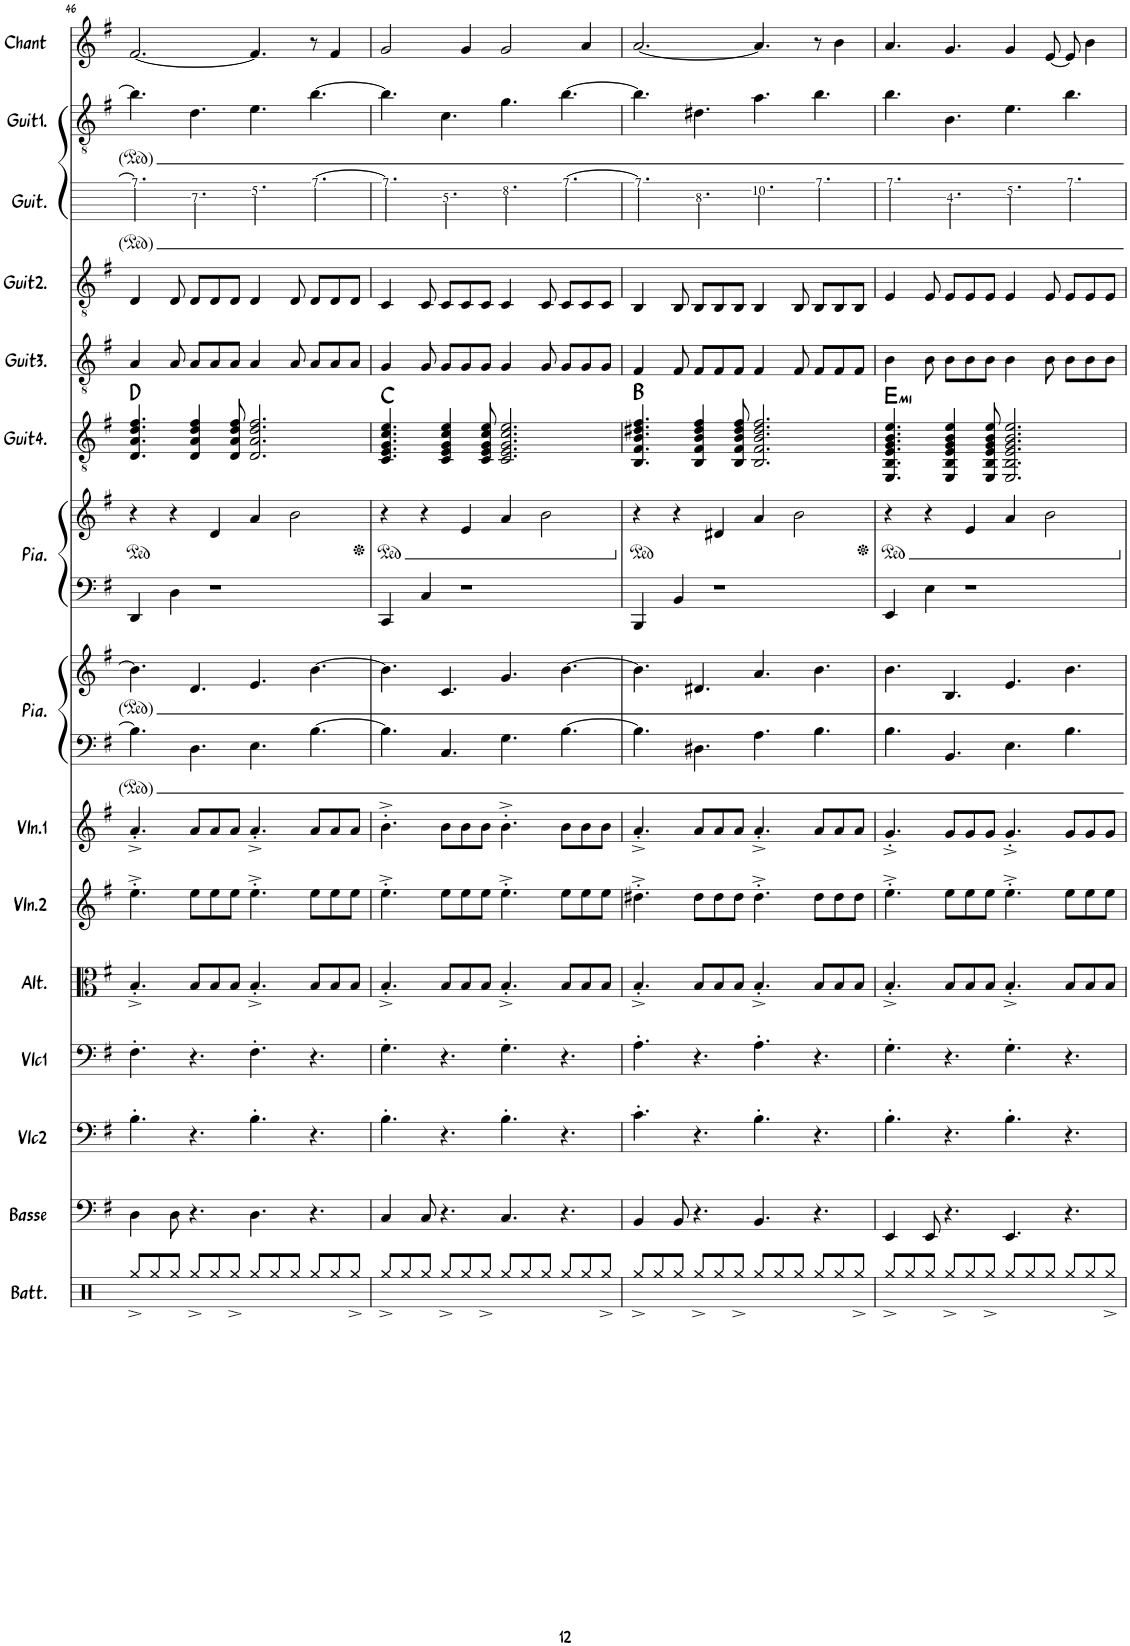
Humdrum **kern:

**kern	**kern	**kern	**kern	**kern	**kern	**kern	**kern	**kern	**kern	**kern	**kern	**harte	**kern	**kern	**kern	**kern	**kern
*part15	*part14	*part13	*part12	*part11	*part10	*part9	*part8	*part8	*part7	*part7	*part6	*part6	*part5	*part4	*part3	*part2	*part1
*staff17	*staff16	*staff15	*staff14	*staff13	*staff12	*staff11	*staff10	*staff9	*staff8	*staff7	*staff6	*	*staff5	*staff4	*staff3	*staff2	*staff1
*I"Batterie	*I"Basse	*I"Cello2	*I"Cello1	*I"Alto	*I"Violon2	*I"Violon1	*I"Piano2	*	*I"Piano1	*	*I"Guit.4	*	*I"Guit.3	*I"Guit.2	*I"Guitare classique	*I"Guit.1	*I"Chant
*I'Batt.	*I'Basse	*	*	*I'Alt.	*I'Vln.2	*I'Vln.1	*I'Pia.	*	*I'Pia.	*	*I'Guit4.	*	*I'Guit3.	*I'Guit2.	*I'Guit.	*I'Guit1.	*I'Chant
!!LO:PB:g=z
*clefX	*clefF4	*clefF4	*clefF4	*clefC3	*clefG2	*clefG2	*clefF4	*clefG2	*clefF4	*clefG2	*clefGv2	*	*clefGv2	*clefGv2	*	*clefGv2	*clefG2
*	*Trd7c12	*	*	*	*	*	*	*	*	*	*	*	*	*	*	*	*
*k[]	*k[f#]	*k[f#]	*k[f#]	*k[f#]	*k[f#]	*k[f#]	*k[f#]	*k[f#]	*k[f#]	*k[f#]	*k[f#]	*	*k[f#]	*k[f#]	*k[f#]	*k[f#]	*k[f#]
*M12/8	*M12/8	*M12/8	*M12/8	*M12/8	*M12/8	*M12/8	*M12/8	*M12/8	*M12/8	*M12/8	*M12/8	*	*M12/8	*M12/8	*M12/8	*M12/8	*M12/8
*	*	*	*	*	*	*	*	*	*	*ped	*	*	*	*	*	*	*
=46	=46	=46	=46	=46	=46	=46	=46	=46	=46	=46	=46	=46	=46	=46	=46	=46	=46
8Rgg^/L	4D\	4.B'\	4.F#'\	4.B'^/	4.ee'^\	4.a'^/	4.B\]	4.b\]	4DD/	4r	4.D/ 4.A/ 4.d/ 4.f#/	D:maj	4A/	4D/	4.b\]	4.b\]	[2.f#/
8Rgg/	.	.	.	.	.	.	.	.	.	.	.	.	.	.	.	.	.
8Rgg/J	8D\	.	.	.	.	.	.	.	4D\	4r	.	.	8A/	8D/	.	.	.
8Rgg^/L	4.r	4.r	4.r	8B/L	8ee\L	8a/L	4.D\	4.d/	.	.	4D/ 4A/ 4d/ 4f#/	.	8A/L	8D/L	4.d\	4.d\	.
8Rgg/	.	.	.	8B/	8ee\	8a/	.	.	1r	4d/	.	.	8A/	8D/	.	.	.
8Rgg^/J	.	.	.	8B/J	8ee\J	8a/J	.	.	.	.	8D/ 8A/ 8d/ 8f#/	.	8A/J	8D/J	.	.	.
8Rgg/L	4.D\	4.B'\	4.F#'\	4.B'^/	4.ee'^\	4.a'^/	4.E\	4.e/	.	4a/	2.D/ 2.A/ 2.d/ 2.f#/	.	4A/	4D/	4.e\	4.e\	4.f#/]
8Rgg/	.	.	.	.	.	.	.	.	.	.	.	.	.	.	.	.	.
8Rgg/J	.	.	.	.	.	.	.	.	.	2b\	.	.	8A/	8D/	.	.	.
8Rgg/L	4.r	4.r	4.r	8B/L	8ee\L	8a/L	[4.B\	[4.b\	.	.	.	.	8A/L	8D/L	[4.b\	[4.b\	8r
8Rgg/	.	.	.	8B/	8ee\	8a/	.	.	.	.	.	.	8A/	8D/	.	.	4f#/
8Rgg^/J	.	.	.	8B/J	8ee\J	8a/J	.	.	.	.	.	.	8A/J	8D/J	.	.	.
=47	=47	=47	=47	=47	=47	=47	=47	=47	=47	=47	=47	=47	=47	=47	=47	=47	=47
*	*	*	*	*	*	*	*	*	*	*Xped	*	*	*	*	*	*	*
*	*	*	*	*	*	*	*	*	*	*ped	*	*	*	*	*	*	*
8Rgg^/L	4C/	4.B'\	4.G'\	4.B'^/	4.ee'^\	4.b'^\	4.B\]	4.b\]	4CC/	4r	4.C/ 4.E/ 4.G/ 4.c/ 4.e/	C:maj	4G/	4C/	4.b\]	4.b\]	2g/
8Rgg/	.	.	.	.	.	.	.	.	.	.	.	.	.	.	.	.	.
8Rgg/J	8C/	.	.	.	.	.	.	.	4C/	4r	.	.	8G/	8C/	.	.	.
8Rgg^/L	4.r	4.r	4.r	8B/L	8ee\L	8b\L	4.C/	4.c/	.	.	4C/ 4E/ 4G/ 4c/ 4e/	.	8G/L	8C/L	4.c\	4.c\	.
8Rgg/	.	.	.	8B/	8ee\	8b\	.	.	1r	4e/	.	.	8G/	8C/	.	.	4g/
8Rgg^/J	.	.	.	8B/J	8ee\J	8b\J	.	.	.	.	8C/ 8E/ 8G/ 8c/ 8e/	.	8G/J	8C/J	.	.	.
8Rgg/L	4.C/	4.B'\	4.G'\	4.B'^/	4.ee'^\	4.b'^\	4.G\	4.g/	.	4a/	2.C/ 2.E/ 2.G/ 2.c/ 2.e/	.	4G/	4C/	4.g\	4.g\	2g/
8Rgg/	.	.	.	.	.	.	.	.	.	.	.	.	.	.	.	.	.
8Rgg/J	.	.	.	.	.	.	.	.	.	2b\	.	.	8G/	8C/	.	.	.
8Rgg/L	4.r	4.r	4.r	8B/L	8ee\L	8b\L	[4.B\	[4.b\	.	.	.	.	8G/L	8C/L	[4.b\	[4.b\	.
8Rgg/	.	.	.	8B/	8ee\	8b\	.	.	.	.	.	.	8G/	8C/	.	.	4a/
8Rgg^/J	.	.	.	8B/J	8ee\J	8b\J	.	.	.	.	.	.	8G/J	8C/J	.	.	.
=48	=48	=48	=48	=48	=48	=48	=48	=48	=48	=48	=48	=48	=48	=48	=48	=48	=48
*	*	*	*	*	*	*	*	*	*	*Xped	*	*	*	*	*	*	*
*	*	*	*	*	*	*	*	*	*	*ped	*	*	*	*	*	*	*
8Rgg^/L	4BB/	4.c'\	4.A'\	4.B'^/	4.dd#X'^\	4.a'^/	4.B\]	4.b\]	4BBB/	4r	4.BB/ 4.F#/ 4.B/ 4.d#X/ 4.f#/	B:maj	4F#/	4BB/	4.b\]	4.b\]	[2.a/
8Rgg/	.	.	.	.	.	.	.	.	.	.	.	.	.	.	.	.	.
8Rgg/J	8BB/	.	.	.	.	.	.	.	4BB/	4r	.	.	8F#/	8BB/	.	.	.
8Rgg^/L	4.r	4.r	4.r	8B/L	8dd#\L	8a/L	4.D#X\	4.d#X/	.	.	4BB/ 4F#/ 4B/ 4d#/ 4f#/	.	8F#/L	8BB/L	4.d#X\	4.d#X\	.
8Rgg/	.	.	.	8B/	8dd#\	8a/	.	.	1r	4d#X/	.	.	8F#/	8BB/	.	.	.
8Rgg^/J	.	.	.	8B/J	8dd#\J	8a/J	.	.	.	.	8BB/ 8F#/ 8B/ 8d#/ 8f#/	.	8F#/J	8BB/J	.	.	.
8Rgg/L	4.BB/	4.B'\	4.A'\	4.B'^/	4.dd#'^\	4.a'^/	4.A\	4.a/	.	4a/	2.BB/ 2.F#/ 2.B/ 2.d#/ 2.f#/	.	4F#/	4BB/	4.a\	4.a\	4.a/]
8Rgg/	.	.	.	.	.	.	.	.	.	.	.	.	.	.	.	.	.
8Rgg/J	.	.	.	.	.	.	.	.	.	2b\	.	.	8F#/	8BB/	.	.	.
8Rgg/L	4.r	4.r	4.r	8B/L	8dd#\L	8a/L	4.B\	4.b\	.	.	.	.	8F#/L	8BB/L	4.b\	4.b\	8r
8Rgg/	.	.	.	8B/	8dd#\	8a/	.	.	.	.	.	.	8F#/	8BB/	.	.	4b\
8Rgg^/J	.	.	.	8B/J	8dd#\J	8a/J	.	.	.	.	.	.	8F#/J	8BB/J	.	.	.
=49	=49	=49	=49	=49	=49	=49	=49	=49	=49	=49	=49	=49	=49	=49	=49	=49	=49
*	*	*	*	*	*	*	*	*	*	*Xped	*	*	*	*	*	*	*
*	*	*	*	*	*	*	*	*	*	*ped	*	*	*	*	*	*	*
!	!	!	!	!	!	!	!	!	!	!	!	!LO:H:kt=mi	!	!	!	!	!
8Rgg^/L	4EE/	4.B'\	4.G'\	4.B'^/	4.ee'^\	4.g'^/	4.B\	4.b\	4EE/	4r	4.EE/ 4.BB/ 4.E/ 4.G/ 4.B/ 4.e/	E:min	4B\	4E/	4.b\	4.b\	4.a/
8Rgg/	.	.	.	.	.	.	.	.	.	.	.	.	.	.	.	.	.
8Rgg/J	8EE/	.	.	.	.	.	.	.	4E\	4r	.	.	8B\	8E/	.	.	.
8Rgg^/L	4.r	4.r	4.r	8B/L	8ee\L	8g/L	4.BB/	4.B/	.	.	4EE/ 4BB/ 4E/ 4G/ 4B/ 4e/	.	8B\L	8E/L	4.B\	4.B\	4.g/
8Rgg/	.	.	.	8B/	8ee\	8g/	.	.	1r	4e/	.	.	8B\	8E/	.	.	.
8Rgg^/J	.	.	.	8B/J	8ee\J	8g/J	.	.	.	.	8EE/ 8BB/ 8E/ 8G/ 8B/ 8e/	.	8B\J	8E/J	.	.	.
8Rgg/L	4.EE/	4.B'\	4.G'\	4.B'^/	4.ee'^\	4.g'^/	4.E\	4.e/	.	4a/	2.EE/ 2.BB/ 2.E/ 2.G/ 2.B/ 2.e/	.	4B\	4E/	4.e\	4.e\	4g/
8Rgg/	.	.	.	.	.	.	.	.	.	.	.	.	.	.	.	.	.
8Rgg/J	.	.	.	.	.	.	.	.	.	2b\	.	.	8B\	8E/	.	.	[8e/
8Rgg/L	4.r	4.r	4.r	8B/L	8ee\L	8g/L	4.B\	4.b\	.	.	.	.	8B\L	8E/L	4.b\	4.b\	8e/]
8Rgg/	.	.	.	8B/	8ee\	8g/	.	.	.	.	.	.	8B\	8E/	.	.	4b\
8Rgg^/J	.	.	.	8B/J	8ee\J	8g/J	.	.	.	.	.	.	8B\J	8E/J	.	.	.
*	*	*	*	*	*	*	*	*	*	*Xped	*	*	*	*	*	*	*
=	=	=	=	=	=	=	=	=	=	=	=	=	=	=	=	=	=
*-	*-	*-	*-	*-	*-	*-	*-	*-	*-	*-	*-	*-	*-	*-	*-	*-	*-
